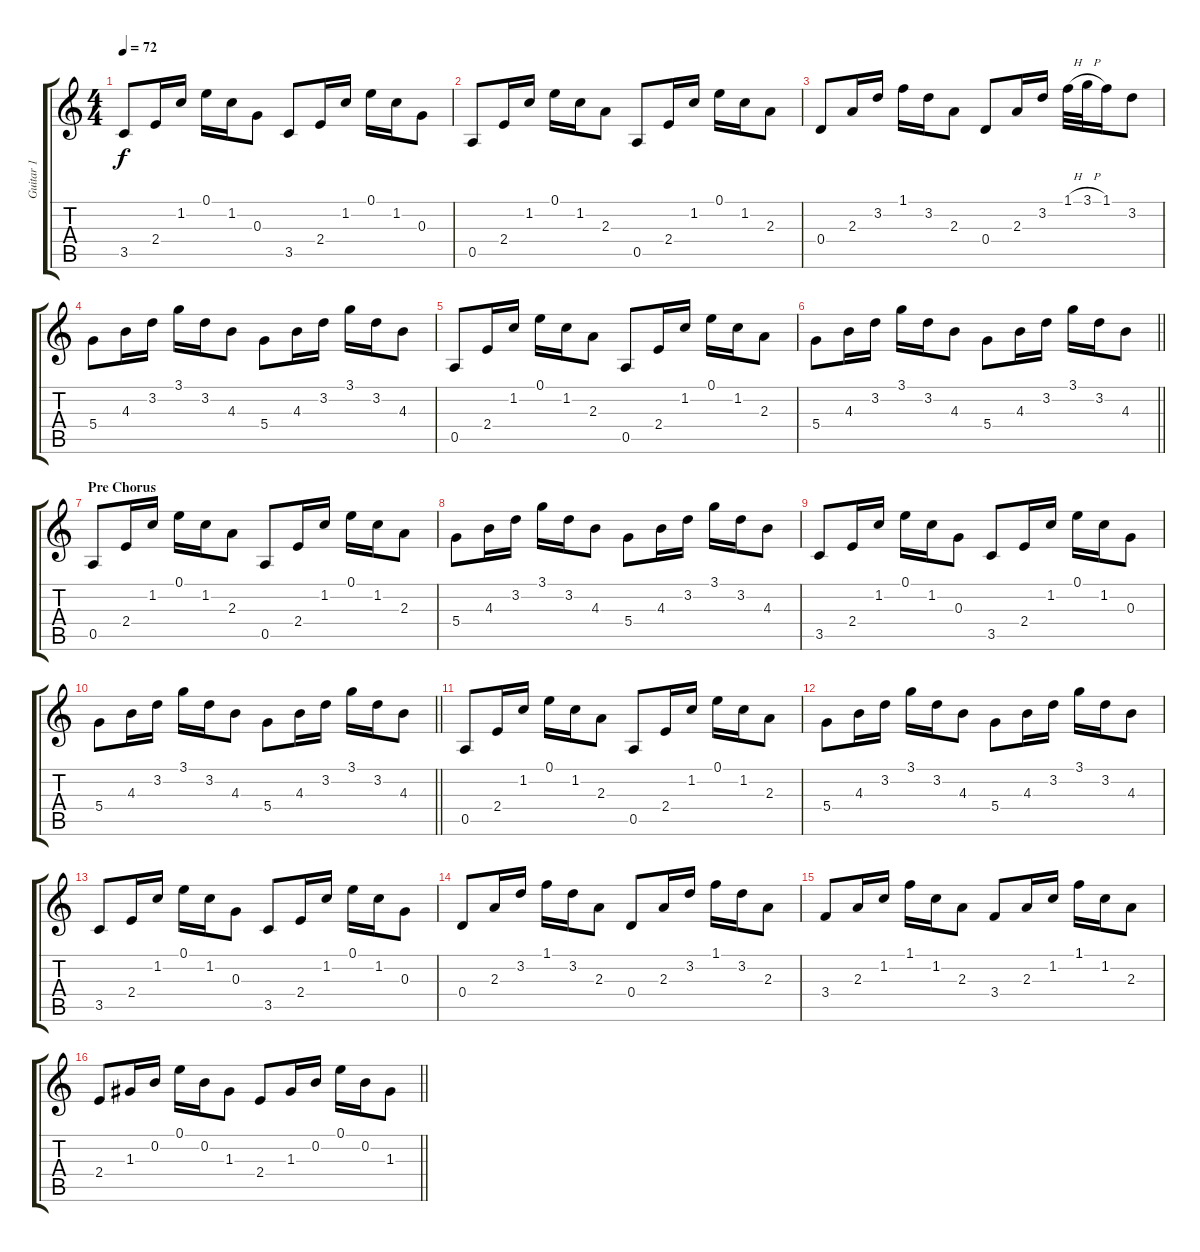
\track ("Guitar 1" "Guitar 1") {instrument electricguitarclean}
\staff {score tabs}
\tuning (E4 B3 G3 D3 A2 E2) {hide}
\ts (4 4)
\tempo 72
\clef g2
\ks c
3.5.8{dy f} 2.4.16 1.2.16 0.1.16 1.2.16 0.3.8 3.5.8 2.4.16 1.2.16 0.1.16 1.2.16 0.3.8 |
0.5.8 2.4.16 1.2.16 0.1.16 1.2.16 2.3.8 0.5.8 2.4.16 1.2.16 0.1.16 1.2.16 2.3.8 |
0.4.8 2.3.16 3.2.16 1.1.16 3.2.16 2.3.8 0.4.8 2.3.16 3.2.16 1.1{h}.32 3.1{h}.32 1.1.16 3.2.8 |
5.4.8 4.3.16 3.2.16 3.1.16 3.2.16 4.3.8 5.4.8 4.3.16 3.2.16 3.1.16 3.2.16 4.3.8 |
0.5.8 2.4.16 1.2.16 0.1.16 1.2.16 2.3.8 0.5.8 2.4.16 1.2.16 0.1.16 1.2.16 2.3.8 |
\barLineRight lightlight
5.4.8 4.3.16 3.2.16 3.1.16 3.2.16 4.3.8 5.4.8 4.3.16 3.2.16 3.1.16 3.2.16 4.3.8 |
\section ("" "Pre Chorus")
0.5.8 2.4.16 1.2.16 0.1.16 1.2.16 2.3.8 0.5.8 2.4.16 1.2.16 0.1.16 1.2.16 2.3.8 |
5.4.8 4.3.16 3.2.16 3.1.16 3.2.16 4.3.8 5.4.8 4.3.16 3.2.16 3.1.16 3.2.16 4.3.8 |
3.5.8 2.4.16 1.2.16 0.1.16 1.2.16 0.3.8 3.5.8 2.4.16 1.2.16 0.1.16 1.2.16 0.3.8 |
\barLineRight lightlight
5.4.8 4.3.16 3.2.16 3.1.16 3.2.16 4.3.8 5.4.8 4.3.16 3.2.16 3.1.16 3.2.16 4.3.8 |
0.5.8 2.4.16 1.2.16 0.1.16 1.2.16 2.3.8 0.5.8 2.4.16 1.2.16 0.1.16 1.2.16 2.3.8 |
5.4.8 4.3.16 3.2.16 3.1.16 3.2.16 4.3.8 5.4.8 4.3.16 3.2.16 3.1.16 3.2.16 4.3.8 |
3.5.8 2.4.16 1.2.16 0.1.16 1.2.16 0.3.8 3.5.8 2.4.16 1.2.16 0.1.16 1.2.16 0.3.8 |
0.4.8 2.3.16 3.2.16 1.1.16 3.2.16 2.3.8 0.4.8 2.3.16 3.2.16 1.1.16 3.2.16 2.3.8 |
3.4.8 2.3.16 1.2.16 1.1.16 1.2.16 2.3.8 3.4.8 2.3.16 1.2.16 1.1.16 1.2.16 2.3.8 |
\barLineRight lightlight
2.4.8 1.3.16 0.2.16 0.1.16 0.2.16 1.3.8 2.4.8 1.3.16 0.2.16 0.1.16 0.2.16 1.3.8
